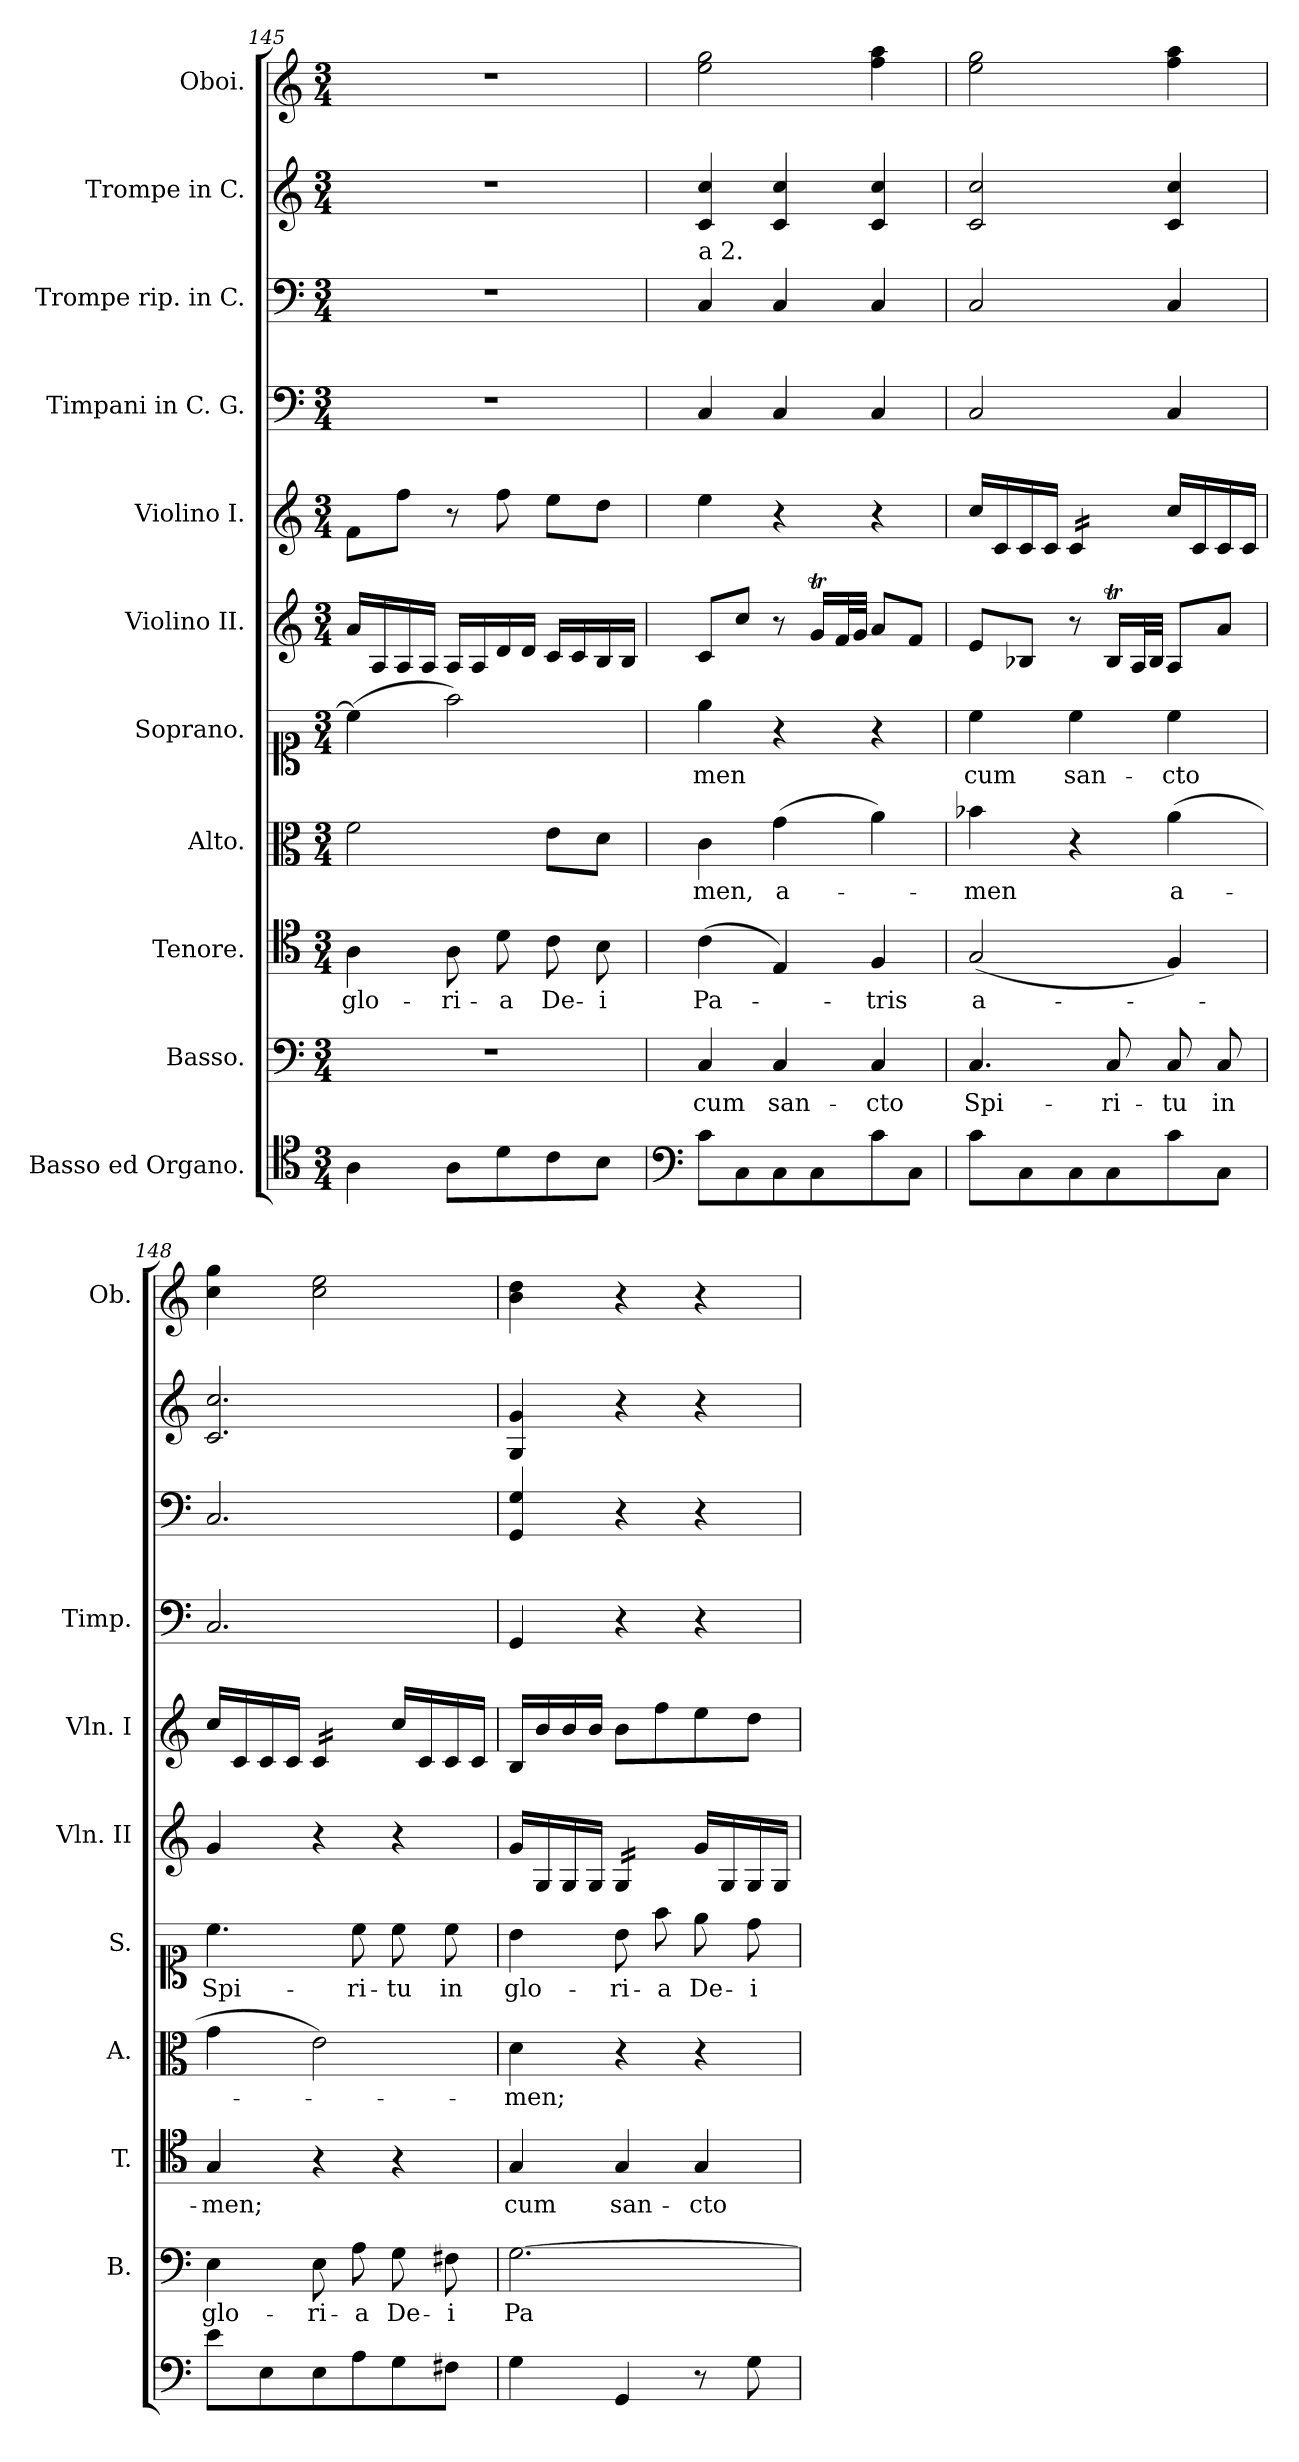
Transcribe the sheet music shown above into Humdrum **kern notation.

**kern	**kern	**text	**kern	**text	**kern	**text	**kern	**text	**kern	**kern	**kern	**kern	**kern	**kern
*part11	*part10	*part10	*part9	*part9	*part8	*part8	*part7	*part7	*part6	*part5	*part4	*part3	*part2	*part1
*staff11	*staff10	*staff10	*staff9	*staff9	*staff8	*staff8	*staff7	*staff7	*staff6	*staff5	*staff4	*staff3	*staff2	*staff1
*I"Basso ed  Organo.	*I"Basso.	*	*I"Tenore.	*	*I"Alto.	*	*I"Soprano.	*	*I"Violino II.	*I"Violino I.	*I"Timpani in C. G.	*I"Trompe rip. in C.	*I"Trompe in C.	*I"Oboi.
*	*I'B.	*	*I'T.	*	*I'A.	*	*I'S.	*	*I'Vln. II	*I'Vln. I	*I'Timp.	*	*	*I'Ob.
*clefC4	*clefF4	*	*clefC4	*	*clefC3	*	*clefC1	*	*clefG2	*clefG2	*clefF4	*clefF4	*clefG2	*clefG2
*k[]	*k[]	*	*k[]	*	*k[]	*	*k[]	*	*k[]	*k[]	*k[]	*k[]	*k[]	*k[]
*M3/4	*M3/4	*	*M3/4	*	*M3/4	*	*M3/4	*	*M3/4	*M3/4	*M3/4	*M3/4	*M3/4	*M3/4
=145	=145	=145	=145	=145	=145	=145	=145	=145	=145	=145	=145	=145	=145	=145
!	!	!	!	!LO:LY:b	!	!	!	!	!	!	!	!	!	!
4A\	2.r	.	4A\	glo-	2f\	.	(>4cc\]	.	16a/LL	8f\L	2.r	2.r	2.r	2.r
.	.	.	.	.	.	.	.	.	16A/	.	.	.	.	.
.	.	.	.	.	.	.	.	.	16A/	8ff\J	.	.	.	.
.	.	.	.	.	.	.	.	.	16A/JJ	.	.	.	.	.
!	!	!	!	!LO:LY:b	!	!	!	!	!	!	!	!	!	!
8A\L	.	.	8A\	-ri-	.	.	2ff\)	.	16A/LL	8r	.	.	.	.
.	.	.	.	.	.	.	.	.	16A/	.	.	.	.	.
!	!	!	!	!LO:LY:b	!	!	!	!	!	!	!	!	!	!
8d\	.	.	8d\	-a	.	.	.	.	16d/	8ff\	.	.	.	.
.	.	.	.	.	.	.	.	.	16d/JJ	.	.	.	.	.
!	!	!	!	!LO:LY:b	!	!	!	!	!	!	!	!	!	!
8c\	.	.	8c\	De-	8e\L	.	.	.	16c/LL	8ee\L	.	.	.	.
.	.	.	.	.	.	.	.	.	16c/	.	.	.	.	.
!	!	!	!	!LO:LY:b	!	!	!	!	!	!	!	!	!	!
8B\J	.	.	8B\	-i	8d\J	.	.	.	16B/	8dd\J	.	.	.	.
.	.	.	.	.	.	.	.	.	16B/JJ	.	.	.	.	.
=146	=146	=146	=146	=146	=146	=146	=146	=146	=146	=146	=146	=146	=146	=146
*clefF4	*	*	*	*	*	*	*	*	*	*	*	*	*	*
!	!	!	!	!	!	!	!	!	!	!	!	!LO:TX:a:t=a 2.	!	!
!	!	!LO:LY:b	!	!LO:LY:b	!	!LO:LY:b	!	!LO:LY:b	!	!	!	!	!	!
8c\L	4C/	cum	(>4c\	Pa-	4c\	-men,	4ee\	-men	8c/L	4ee\	4C/	4C/	4c/ 4cc/	2ee\ 2gg\
8C\	.	.	.	.	.	.	.	.	8cc/J	.	.	.	.	.
!	!	!LO:LY:b	!	!	!	!LO:LY:b	!	!	!	!	!	!	!	!
8C\	4C/	san-	4E/)	.	(>4g\	a-	4r	.	8r	4r	4C/	4C/	4c/ 4cc/	.
8C\	.	.	.	.	.	.	.	.	16gT/LL	.	.	.	.	.
.	.	.	.	.	.	.	.	.	32f/L	.	.	.	.	.
.	.	.	.	.	.	.	.	.	32g/JJJ	.	.	.	.	.
!	!	!LO:LY:b	!	!LO:LY:b	!	!	!	!	!	!	!	!	!	!
8c\	4C/	-cto	4F/	-tris	4a\)	.	4r	.	8a/L	4r	4C/	4C/	4c/ 4cc/	4ff\ 4aa\
8C\J	.	.	.	.	.	.	.	.	8f/J	.	.	.	.	.
=147	=147	=147	=147	=147	=147	=147	=147	=147	=147	=147	=147	=147	=147	=147
!	!	!LO:LY:b	!	!LO:LY:b	!	!LO:LY:b	!	!LO:LY:b	!	!	!	!	!	!
8c\L	4.C/	Spi-	(<2G/	a-	4b-X\	-men	4cc\	cum	8e/L	16cc/LL	2C/	2C/	2c/ 2cc/	2ee\ 2gg\
.	.	.	.	.	.	.	.	.	.	16c/	.	.	.	.
8C\	.	.	.	.	.	.	.	.	8B-X/J	16c/	.	.	.	.
.	.	.	.	.	.	.	.	.	.	16c/JJ	.	.	.	.
!	!	!	!	!	!	!	!	!LO:LY:b	!	!	!	!	!	!
*	*	*	*	*	*	*	*	*	*	*tremolo	*	*	*	*
8C\	.	.	.	.	4r	.	4cc\	san-	8r	16c/LL	.	.	.	.
.	.	.	.	.	.	.	.	.	.	16c/	.	.	.	.
!	!	!LO:LY:b	!	!	!	!	!	!	!	!	!	!	!	!
8C\	8C/	-ri-	.	.	.	.	.	.	16B-T/LL	16c/	.	.	.	.
.	.	.	.	.	.	.	.	.	32A/L	16c/JJ	.	.	.	.
*	*	*	*	*	*	*	*	*	*	*Xtremolo	*	*	*	*
.	.	.	.	.	.	.	.	.	32B-/JJJ	.	.	.	.	.
!	!	!LO:LY:b	!	!	!	!LO:LY:b	!	!LO:LY:b	!	!	!	!	!	!
8c\	8C/	-tu	4F/)	.	(>4a\	a-	4cc\	-cto	8A/L	16cc/LL	4C/	4C/	4c/ 4cc/	4ff\ 4aa\
.	.	.	.	.	.	.	.	.	.	16c/	.	.	.	.
!	!	!LO:LY:b	!	!	!	!	!	!	!	!	!	!	!	!
8C\J	8C/	in	.	.	.	.	.	.	8a/J	16c/	.	.	.	.
.	.	.	.	.	.	.	.	.	.	16c/JJ	.	.	.	.
=148	=148	=148	=148	=148	=148	=148	=148	=148	=148	=148	=148	=148	=148	=148
!	!	!LO:LY:b	!	!LO:LY:b	!	!	!	!LO:LY:b	!	!	!	!	!	!
8e\L	4E\	glo-	4G/	-men;	4g\	.	4.cc\	Spi-	4g/	16cc/LL	2.C/	2.C/	2.c/ 2.cc/	4cc\ 4gg\
.	.	.	.	.	.	.	.	.	.	16c/	.	.	.	.
8E\	.	.	.	.	.	.	.	.	.	16c/	.	.	.	.
.	.	.	.	.	.	.	.	.	.	16c/JJ	.	.	.	.
!	!	!LO:LY:b	!	!	!	!	!	!	!	!	!	!	!	!
*	*	*	*	*	*	*	*	*	*	*tremolo	*	*	*	*
8E\	8E\	-ri-	4r	.	2e\)	.	.	.	4r	16c/LL	.	.	.	2cc\ 2ee\
.	.	.	.	.	.	.	.	.	.	16c/	.	.	.	.
!	!	!LO:LY:b	!	!	!	!	!	!LO:LY:b	!	!	!	!	!	!
8A\	8A\	-a	.	.	.	.	8cc\	-ri-	.	16c/	.	.	.	.
.	.	.	.	.	.	.	.	.	.	16c/JJ	.	.	.	.
*	*	*	*	*	*	*	*	*	*	*Xtremolo	*	*	*	*
!	!	!LO:LY:b	!	!	!	!	!	!LO:LY:b	!	!	!	!	!	!
8G\	8G\	De-	4r	.	.	.	8cc\	-tu	4r	16cc/LL	.	.	.	.
.	.	.	.	.	.	.	.	.	.	16c/	.	.	.	.
!	!	!LO:LY:b	!	!	!	!	!	!LO:LY:b	!	!	!	!	!	!
8F#X\J	8F#X\	-i	.	.	.	.	8cc\	in	.	16c/	.	.	.	.
.	.	.	.	.	.	.	.	.	.	16c/JJ	.	.	.	.
=149	=149	=149	=149	=149	=149	=149	=149	=149	=149	=149	=149	=149	=149	=149
!	!	!LO:LY:b	!	!LO:LY:b	!	!LO:LY:b	!	!LO:LY:b	!	!	!	!	!	!
4G\	[2.G\	Pa-	4G/	cum	4d\	-men;	4b\	glo-	16g/LL	16B/LL	4GG/	4GG/ 4G/	4G/ 4g/	4b\ 4dd\
.	.	.	.	.	.	.	.	.	16G/	16b/	.	.	.	.
.	.	.	.	.	.	.	.	.	16G/	16b/	.	.	.	.
.	.	.	.	.	.	.	.	.	16G/JJ	16b/JJ	.	.	.	.
!	!	!	!	!LO:LY:b	!	!	!	!LO:LY:b	!	!	!	!	!	!
*	*	*	*	*	*	*	*	*	*tremolo	*	*	*	*	*
4GG/	.	.	4G/	san-	4r	.	8b\	-ri-	16G/LL	8b\L	4r	4r	4r	4r
.	.	.	.	.	.	.	.	.	16G/	.	.	.	.	.
!	!	!	!	!	!	!	!	!LO:LY:b	!	!	!	!	!	!
.	.	.	.	.	.	.	8ff\	-a	16G/	8ff\	.	.	.	.
.	.	.	.	.	.	.	.	.	16G/JJ	.	.	.	.	.
*	*	*	*	*	*	*	*	*	*Xtremolo	*	*	*	*	*
!	!	!	!	!LO:LY:b	!	!	!	!LO:LY:b	!	!	!	!	!	!
8r	.	.	4G/	-cto	4r	.	8ee\	De-	16g/LL	8ee\	4r	4r	4r	4r
.	.	.	.	.	.	.	.	.	16G/	.	.	.	.	.
!	!	!	!	!	!	!	!	!LO:LY:b	!	!	!	!	!	!
8G\	.	.	.	.	.	.	8dd\	-i	16G/	8dd\J	.	.	.	.
.	.	.	.	.	.	.	.	.	16G/JJ	.	.	.	.	.
=	=	=	=	=	=	=	=	=	=	=	=	=	=	=
*-	*-	*-	*-	*-	*-	*-	*-	*-	*-	*-	*-	*-	*-	*-
